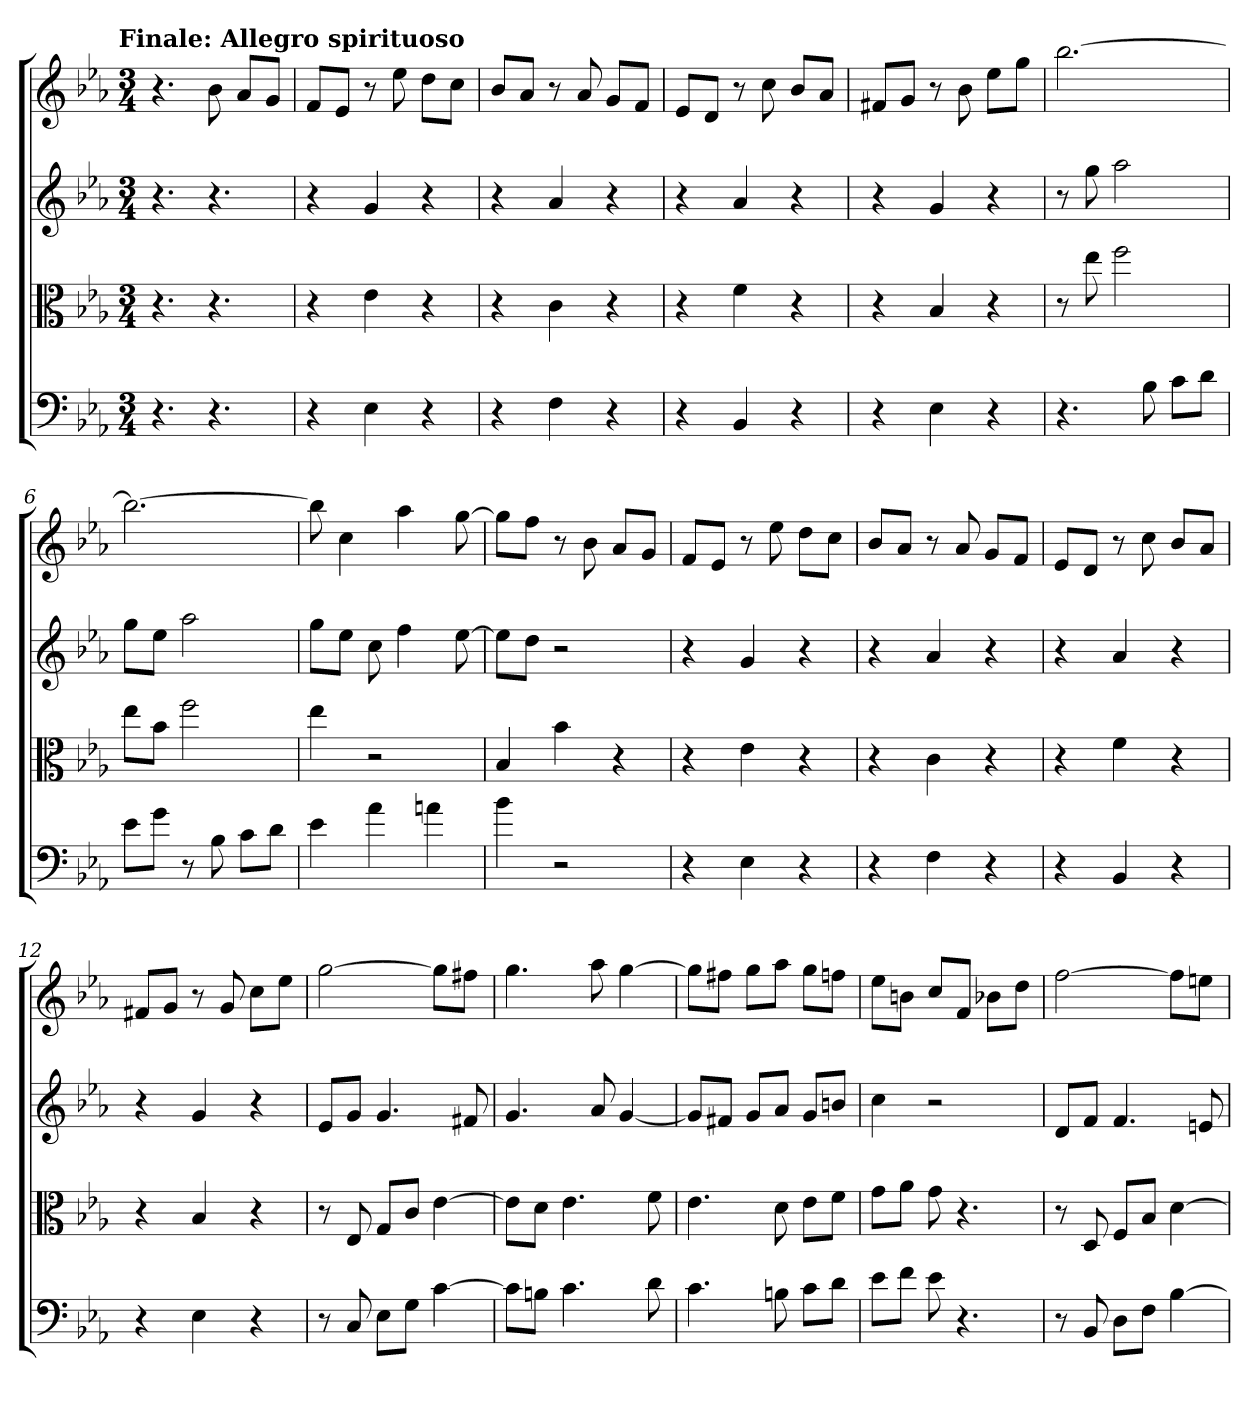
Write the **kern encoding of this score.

**kern	**kern	**kern	**kern
*part4	*part3	*part2	*part1
*staff4	*staff3	*staff2	*staff1
*clefF4	*clefC3	*	*
*k[b-e-a-]	*k[b-e-a-]	*k[b-e-a-]	*k[b-e-a-]
*E-:	*E-:	*E-:	*E-:
!!LO:TX:omd:t=Finale&colon; Allegro spirituoso
*M3/4	*M3/4	*M3/4	*M3/4
*MM132	*MM132	*MM132	*MM132
=	=	=	=
4.r	4.r	4.r	4.r
4.r	4.r	4.r	8b-
.	.	.	8a-L
.	.	.	8gJ
=1	=1	=1	=1
4r	4r	4r	8fL
.	.	.	8e-J
4E-	4e-	4g	8r
.	.	.	8ee-
4r	4r	4r	8ddL
.	.	.	8ccJ
=2	=2	=2	=2
4r	4r	4r	8b-L
.	.	.	8a-J
4F	4c	4a-	8r
.	.	.	8a-
4r	4r	4r	8gL
.	.	.	8fJ
=3	=3	=3	=3
4r	4r	4r	8e-L
.	.	.	8dJ
4BB-	4f	4a-	8r
.	.	.	8cc
4r	4r	4r	8b-L
.	.	.	8a-J
=4	=4	=4	=4
4r	4r	4r	8f#XL
.	.	.	8gJ
4E-	4B-	4g	8r
.	.	.	8b-
4r	4r	4r	8ee-L
.	.	.	8ggJ
=5	=5	=5	=5
4.r	8r	8r	[2.bb-
.	8ee-	8gg	.
.	2ff	2aa-	.
8B-	.	.	.
8c\L	.	.	.
8d\J	.	.	.
=6	=6	=6	=6
8e-\L	8ee-\L	8ggL	2.bb-_
8g\J	8b-\J	8ee-J	.
8r	2ff	2aa-	.
8B-	.	.	.
8c\L	.	.	.
8d\J	.	.	.
=7	=7	=7	=7
4e-	4ee-	8ggL	8bb-]
.	.	8ee-J	4cc
4a-	2r	8cc	.
.	.	4ff	4aa-
4an	.	.	.
.	.	[8ee-	[8gg
=8	=8	=8	=8
4b-	4B-	8ee-L]	8ggL]
.	.	8ddJ	8ffJ
2r	4b-	2r	8r
.	.	.	8b-
.	4r	.	8a-L
.	.	.	8gJ
=9	=9	=9	=9
4r	4r	4r	8fL
.	.	.	8e-J
4E-	4e-	4g	8r
.	.	.	8ee-
4r	4r	4r	8ddL
.	.	.	8ccJ
=10	=10	=10	=10
4r	4r	4r	8b-L
.	.	.	8a-J
4F	4c	4a-	8r
.	.	.	8a-
4r	4r	4r	8gL
.	.	.	8fJ
=11	=11	=11	=11
4r	4r	4r	8e-L
.	.	.	8dJ
4BB-	4f	4a-	8r
.	.	.	8cc
4r	4r	4r	8b-L
.	.	.	8a-J
=12	=12	=12	=12
4r	4r	4r	8f#XL
.	.	.	8gJ
4E-	4B-	4g	8r
.	.	.	8g
4r	4r	4r	8ccL
.	.	.	8ee-J
=13	=13	=13	=13
8r	8r	8e-L	[2gg
8C	8E-	8gJ	.
8E-\L	8G/L	4.g	.
8G\J	8c/J	.	.
[4c	[4e-	.	8ggL]
.	.	8f#X	8ff#XJ
=14	=14	=14	=14
8c\L]	8e-\L]	4.g	4.gg
8Bn\J	8d\J	.	.
4.c	4.e-	.	.
.	.	8a-	8aa-
.	.	[4g	[4gg
8d	8f	.	.
=15	=15	=15	=15
4.c	4.e-	8gL]	8ggL]
.	.	8f#XJ	8ff#XJ
.	.	8gL	8ggL
8Bn	8d	8a-J	8aa-J
8c\L	8e-\L	8gL	8ggL
8d\J	8f\J	8bnJ	8ffnJ
=16	=16	=16	=16
8e-\L	8g\L	4cc	8ee-L
8f\J	8a-\J	.	8bnJ
8e-	8g	2r	8ccL
4.r	4.r	.	8fJ
.	.	.	8b-XL
.	.	.	8ddJ
=17	=17	=17	=17
8r	8r	8dL	[2ff
8BB-	8D	8fJ	.
8D\L	8F/L	4.f	.
8F\J	8B-/J	.	.
[4B-	[4d	.	8ffL]
.	.	8en	8eenJ
=	=	=	=
*-	*-	*-	*-
